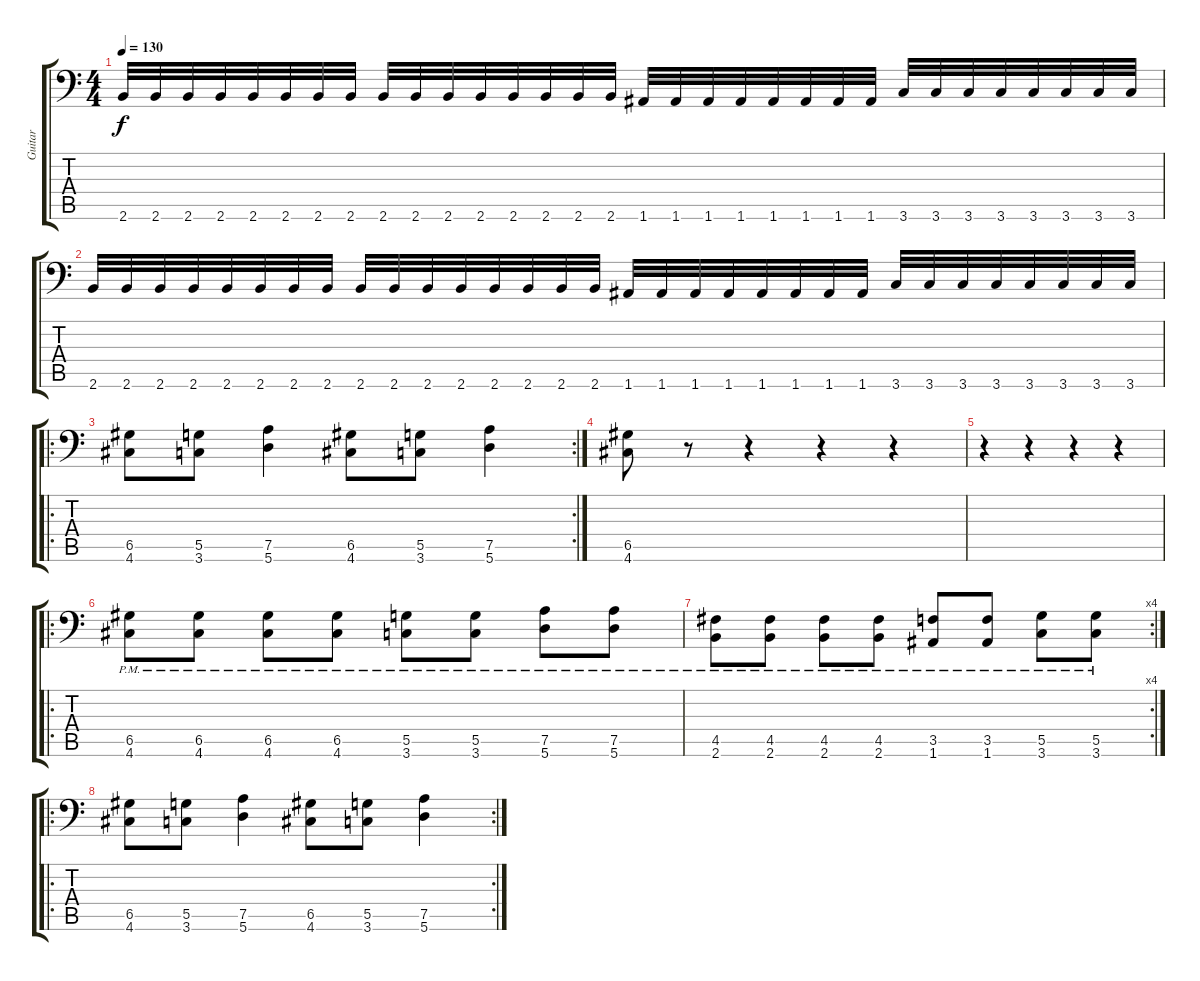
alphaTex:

\track ("Guitar" "Guitar") {instrument distortionguitar}
\staff {score tabs}
\tuning (A3 E3 C3 G2 D2 A1) {hide}
\ts (4 4)
\tempo 130
\clef f4
\ks c
2.6.32{dy f} 2.6.32 2.6.32 2.6.32 2.6.32 2.6.32 2.6.32 2.6.32 2.6.32 2.6.32 2.6.32 2.6.32 2.6.32 2.6.32 2.6.32 2.6.32 1.6.32 1.6.32 1.6.32 1.6.32 1.6.32 1.6.32 1.6.32 1.6.32 3.6.32 3.6.32 3.6.32 3.6.32 3.6.32 3.6.32 3.6.32 3.6.32 |
2.6.32 2.6.32 2.6.32 2.6.32 2.6.32 2.6.32 2.6.32 2.6.32 2.6.32 2.6.32 2.6.32 2.6.32 2.6.32 2.6.32 2.6.32 2.6.32 1.6.32 1.6.32 1.6.32 1.6.32 1.6.32 1.6.32 1.6.32 1.6.32 3.6.32 3.6.32 3.6.32 3.6.32 3.6.32 3.6.32 3.6.32 3.6.32 |
\ro
\rc 2
(6.5 4.6).8 (5.5 3.6).8 (7.5 5.6).4 (6.5 4.6).8 (5.5 3.6).8 (7.5 5.6).4 |
(6.5 4.6).8 r.8 r.4 r.4 r.4 |
r.4 r.4 r.4 r.4 |
\ro
(6.5{pm} 4.6{pm}).8 (6.5{pm} 4.6{pm}).8 (6.5{pm} 4.6{pm}).8 (6.5{pm} 4.6{pm}).8 (5.5{pm} 3.6{pm}).8 (5.5{pm} 3.6{pm}).8 (7.5{pm} 5.6{pm}).8 (7.5{pm} 5.6{pm}).8 |
\rc 4
(4.5{pm} 2.6{pm}).8 (4.5{pm} 2.6{pm}).8 (4.5{pm} 2.6{pm}).8 (4.5{pm} 2.6{pm}).8 (3.5{pm} 1.6{pm}).8 (3.5{pm} 1.6{pm}).8 (5.5{pm} 3.6{pm}).8 (5.5{pm} 3.6{pm}).8 |
\ro
\rc 2
(6.5 4.6).8 (5.5 3.6).8 (7.5 5.6).4 (6.5 4.6).8 (5.5 3.6).8 (7.5 5.6).4
